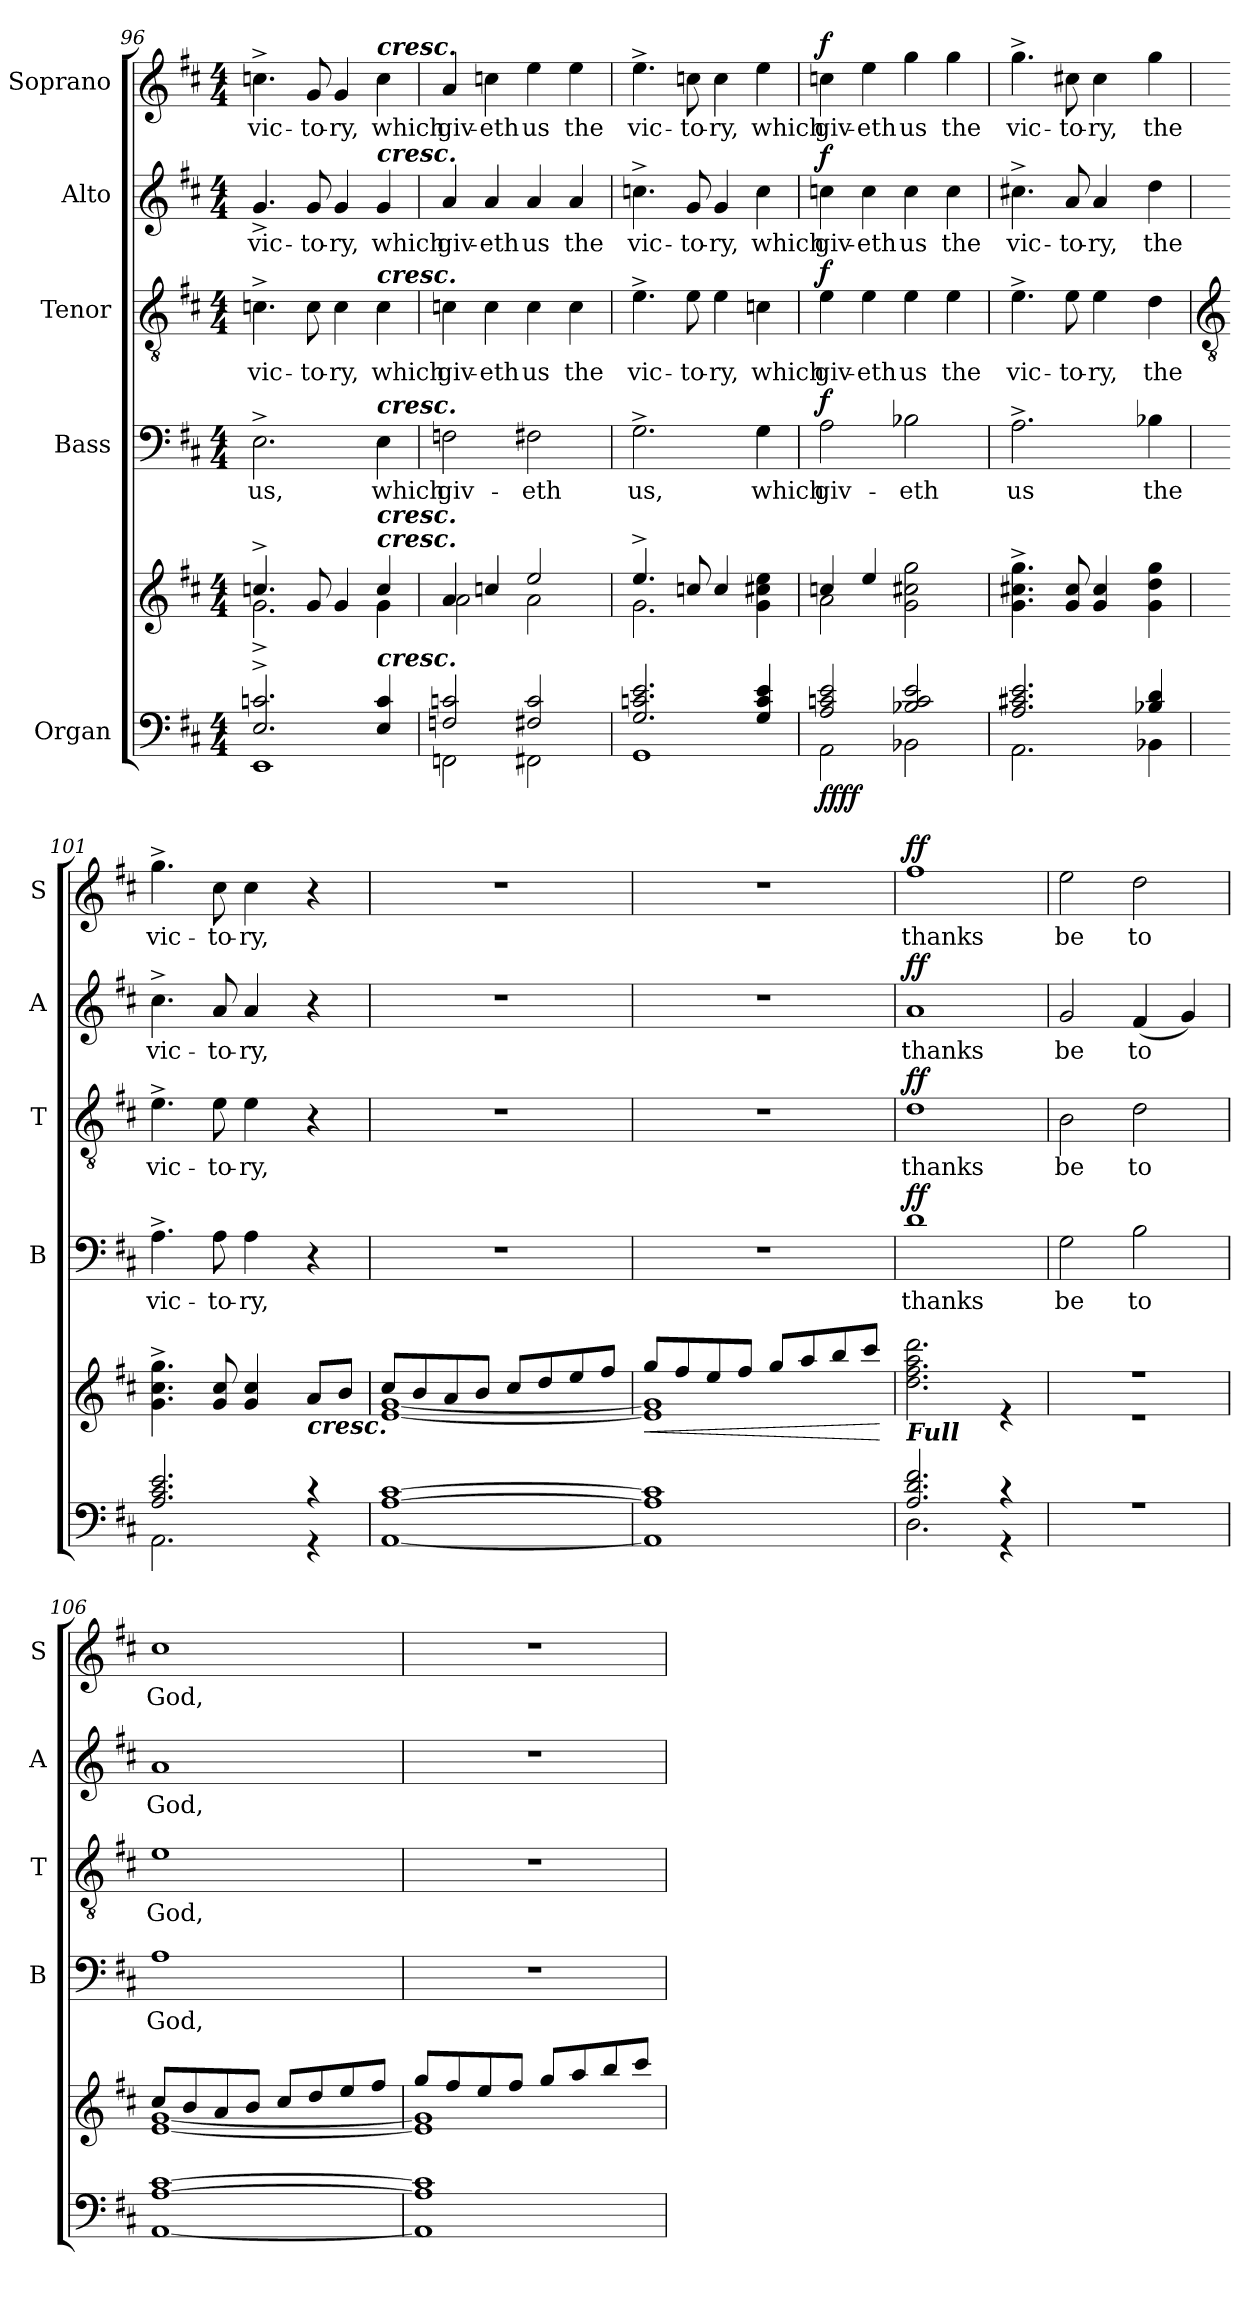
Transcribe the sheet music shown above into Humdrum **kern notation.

**kern	**kern	**dynam	**kern	**text	**dynam	**kern	**text	**dynam	**kern	**text	**dynam	**kern	**text	**dynam
*part5	*part5	*part5	*part4	*part4	*part4	*part3	*part3	*part3	*part2	*part2	*part2	*part1	*part1	*part1
*staff6	*staff5	*staff5/6	*staff4	*staff4	*staff4	*staff3	*staff3	*staff3	*staff2	*staff2	*staff2	*staff1	*staff1	*staff1
*I"Organ	*	*	*I"Bass	*	*	*I"Tenor	*	*	*I"Alto	*	*	*I"Soprano	*	*
*	*	*	*I'B	*	*	*I'T	*	*	*I'A	*	*	*I'S	*	*
*clefF4	*clefG2	*	*clefF4	*	*	*clefGv2	*	*	*clefG2	*	*	*clefG2	*	*
*k[f#c#]	*k[f#c#]	*	*k[f#c#]	*	*	*k[f#c#]	*	*	*k[f#c#]	*	*	*k[f#c#]	*	*
*D:	*D:	*	*D:	*	*	*D:	*	*	*D:	*	*	*D:	*	*
*M4/4	*M4/4	*	*M4/4	*	*	*M4/4	*	*	*M4/4	*	*	*M4/4	*	*
=96	=96	=96	=96	=96	=96	=96	=96	=96	=96	=96	=96	=96	=96	=96
*^	*^	*	*	*	*	*	*	*	*	*	*	*	*	*
!	!	!	!	!	!	!LO:LY:b	!	!	!LO:LY:b	!	!	!LO:LY:b	!	!	!LO:LY:b	!
2.E/^ 2.cn/^	1EE\	4.ccn^/	2.g^\	.	2.E^	us,	.	4.cn^	vic-	.	4.g^	vic-	.	4.ccn^	vic-	.
!	!	!	!	!	!	!	!	!	!LO:LY:b	!	!	!LO:LY:b	!	!	!LO:LY:b	!
.	.	8g/	.	.	.	.	.	8c	-to-	.	8g	-to-	.	8g	-to-	.
!	!	!	!	!	!	!	!	!	!LO:LY:b	!	!	!LO:LY:b	!	!	!LO:LY:b	!
.	.	4g/	.	.	.	.	.	4c	-ry,	.	4g	-ry,	.	4g	-ry,	.
!	!	!	!	!	!	!	!	!	!	!	!	!	!	!LO:TX:a:Bi:t=cresc.	!	!
!	!	!	!	!	!	!	!	!	!	!	!LO:TX:a:Bi:t=cresc.	!	!	!	!	!
!	!	!	!	!	!	!	!	!LO:TX:a:Bi:t=cresc.	!	!	!	!	!	!	!	!
!	!	!	!	!	!LO:TX:a:Bi:t=cresc.	!	!	!	!	!	!	!	!	!	!	!
!	!	!LO:TX:a:Bi:t=cresc.	!	!	!	!	!	!	!	!	!	!	!	!	!	!
!	!	!LO:TX:a:Bi:t=cresc.	!	!	!	!	!	!	!	!	!	!	!	!	!	!
!LO:TX:a:Bi:t=cresc.	!	!	!	!	!	!	!	!	!	!	!	!	!	!	!	!
!	!	!	!	!	!	!LO:LY:b	!	!	!LO:LY:b	!	!	!LO:LY:b	!	!	!LO:LY:b	!
4E/ 4c/	.	4cc/	4g\	.	4E	which	.	4c	which	.	4g	which	.	4cc	which	.
=97	=97	=97	=97	=97	=97	=97	=97	=97	=97	=97	=97	=97	=97	=97	=97	=97
!	!	!	!	!	!	!LO:LY:b	!	!	!LO:LY:b	!	!	!LO:LY:b	!	!	!LO:LY:b	!
2Fn/ 2cn/	2FFn\	4a/	2a\	.	2Fn	giv-	.	4cn	giv-	.	4a	giv-	.	4a	giv-	.
!	!	!	!	!	!	!	!	!	!LO:LY:b	!	!	!LO:LY:b	!	!	!LO:LY:b	!
.	.	4ccn/	.	.	.	.	.	4c	-eth	.	4a	-eth	.	4ccn	-eth	.
!	!	!	!	!	!	!LO:LY:b	!	!	!LO:LY:b	!	!	!LO:LY:b	!	!	!LO:LY:b	!
2F#X/ 2c/	2FF#X\	2ee/	2a\	.	2F#X	-eth	.	4c	us	.	4a	us	.	4ee	us	.
!	!	!	!	!	!	!	!	!	!LO:LY:b	!	!	!LO:LY:b	!	!	!LO:LY:b	!
.	.	.	.	.	.	.	.	4c	the	.	4a	the	.	4ee	the	.
=98	=98	=98	=98	=98	=98	=98	=98	=98	=98	=98	=98	=98	=98	=98	=98	=98
!	!	!	!	!	!	!LO:LY:b	!	!	!LO:LY:b	!	!	!LO:LY:b	!	!	!LO:LY:b	!
2.G/ 2.cn/ 2.e/	1GG\	4.ee^/	2.g\	.	2.G^	us,	.	4.e^	vic-	.	4.ccn^	vic-	.	4.ee^	vic-	.
!	!	!	!	!	!	!	!	!	!LO:LY:b	!	!	!LO:LY:b	!	!	!LO:LY:b	!
.	.	8ccn/	.	.	.	.	.	8e	-to-	.	8g	-to-	.	8ccn	-to-	.
!	!	!	!	!	!	!	!	!	!LO:LY:b	!	!	!LO:LY:b	!	!	!LO:LY:b	!
.	.	4cc/	.	.	.	.	.	4e	-ry,	.	4g	-ry,	.	4cc	-ry,	.
!	!	!	!	!	!	!LO:LY:b	!	!	!LO:LY:b	!	!	!LO:LY:b	!	!	!LO:LY:b	!
4G/ 4c/ 4e/	.	4ryy	4g\ 4cc#\ 4ee\	.	4G	which	.	4cn	which	.	4cc	which	.	4ee	which	.
=99	=99	=99	=99	=99	=99	=99	=99	=99	=99	=99	=99	=99	=99	=99	=99	=99
!	!	!	!	!LO:DY:b=2	!	!LO:LY:b	!	!	!LO:LY:b	!	!	!LO:LY:b	!	!	!LO:LY:b	!
!	!	!	!	!LO:DY:n=1:b=2	!	!	!	!	!	!	!	!	!	!	!	!
!	!	!	!	!LO:DY:n=2:b	!	!	!	!	!	!	!	!	!	!	!	!
!	!	!	!	!LO:DY:n=3:b	!	!	!LO:DY:b	!	!	!LO:DY:b	!	!	!LO:DY:b	!	!	!LO:DY:b
2A/ 2cn/ 2e/	2AA\	4ccn/	2a\	f f f f	2A	giv-	f	4e	giv-	f	4ccn	giv-	f	4ccn	giv-	f
!	!	!	!	!	!	!	!	!	!LO:LY:b	!	!	!LO:LY:b	!	!	!LO:LY:b	!
.	.	4ee/	.	.	.	.	.	4e	-eth	.	4cc	-eth	.	4ee	-eth	.
!	!	!	!	!	!	!LO:LY:b	!	!	!LO:LY:b	!	!	!LO:LY:b	!	!	!LO:LY:b	!
2B-X/ 2c/ 2e/	2BB-X\	2ryy	2g\ 2cc#\ 2gg\	.	2B-X	-eth	.	4e	us	.	4cc	us	.	4gg	us	.
!	!	!	!	!	!	!	!	!	!LO:LY:b	!	!	!LO:LY:b	!	!	!LO:LY:b	!
.	.	.	.	.	.	.	.	4e	the	.	4cc	the	.	4gg	the	.
=100	=100	=100	=100	=100	=100	=100	=100	=100	=100	=100	=100	=100	=100	=100	=100	=100
!	!	!	!	!	!	!LO:LY:b	!	!	!LO:LY:b	!	!	!LO:LY:b	!	!	!LO:LY:b	!
2.A/ 2.c#X/ 2.e/	2.AA\	4.g\^ 4.cc#X\^ 4.gg\^	2ryy	.	2.A^	us	.	4.e^	vic-	.	4.cc#X^	vic-	.	4.gg^	vic-	.
!	!	!	!	!	!	!	!	!	!LO:LY:b	!	!	!LO:LY:b	!	!	!LO:LY:b	!
.	.	8g/ 8cc#/	.	.	.	.	.	8e	-to-	.	8a	-to-	.	8cc#X	-to-	.
!	!	!	!	!	!	!	!	!	!LO:LY:b	!	!	!LO:LY:b	!	!	!LO:LY:b	!
.	.	4g/ 4cc#/	8ryy	.	.	.	.	4e	-ry,	.	4a	-ry,	.	4cc#	-ry,	.
.	.	.	4.ryy	.	.	.	.	.	.	.	.	.	.	.	.	.
!	!	!	!	!	!	!LO:LY:b	!	!	!LO:LY:b	!	!	!LO:LY:b	!	!	!LO:LY:b	!
4B-X/ 4d/	4BB-X\	4g\ 4dd\ 4gg\	.	.	4B-X	the	.	4d	the	.	4dd	the	.	4gg	the	.
!!LO:LB:g=z
=101	=101	=101	=101	=101	=101	=101	=101	=101	=101	=101	=101	=101	=101	=101	=101	=101
*	*	*	*	*	*	*	*	*clefGv2	*	*	*	*	*	*	*	*
!	!	!	!	!	!	!LO:LY:b	!	!	!LO:LY:b	!	!	!LO:LY:b	!	!	!LO:LY:b	!
2.A/ 2.c#/ 2.e/	2.AA\	4.g\^ 4.cc#\^ 4.gg\^	2ryy	.	4.A^	vic-	.	4.e^	vic-	.	4.cc#^	vic-	.	4.gg^	vic-	.
!	!	!	!	!	!	!LO:LY:b	!	!	!LO:LY:b	!	!	!LO:LY:b	!	!	!LO:LY:b	!
.	.	8g/ 8cc#/	.	.	8A	-to-	.	8e	-to-	.	8a	-to-	.	8cc#	-to-	.
!	!	!	!	!	!	!LO:LY:b	!	!	!LO:LY:b	!	!	!LO:LY:b	!	!	!LO:LY:b	!
.	.	4g/ 4cc#/	8ryy	.	4A	-ry,	.	4e	-ry,	.	4a	-ry,	.	4cc#	-ry,	.
.	.	.	4.ryy	.	.	.	.	.	.	.	.	.	.	.	.	.
!	!	!LO:TX:b:Bi:t=cresc.	!	!	!	!	!	!	!	!	!	!	!	!	!	!
4r	4r	8a/L	.	.	4r	.	.	4r	.	.	4r	.	.	4r	.	.
.	.	8b/J	.	.	.	.	.	.	.	.	.	.	.	.	.	.
=102	=102	=102	=102	=102	=102	=102	=102	=102	=102	=102	=102	=102	=102	=102	=102	=102
[1A/ [1c#/	[1AA\	8cc#/L	[1e\ [1g\	.	1r	.	.	1r	.	.	1r	.	.	1r	.	.
.	.	8b/	.	.	.	.	.	.	.	.	.	.	.	.	.	.
.	.	8a/	.	.	.	.	.	.	.	.	.	.	.	.	.	.
.	.	8b/J	.	.	.	.	.	.	.	.	.	.	.	.	.	.
.	.	8cc#/L	.	.	.	.	.	.	.	.	.	.	.	.	.	.
.	.	8dd/	.	.	.	.	.	.	.	.	.	.	.	.	.	.
.	.	8ee/	.	.	.	.	.	.	.	.	.	.	.	.	.	.
.	.	8ff#/J	.	.	.	.	.	.	.	.	.	.	.	.	.	.
=103	=103	=103	=103	=103	=103	=103	=103	=103	=103	=103	=103	=103	=103	=103	=103	=103
!	!	!	!	!LO:HP:b	!	!	!	!	!	!	!	!	!	!	!	!
1A/] 1c#/]	1AA\]	8gg/L	1e\] 1g\]	<	1r	.	.	1r	.	.	1r	.	.	1r	.	.
.	.	8ff#/	.	.	.	.	.	.	.	.	.	.	.	.	.	.
.	.	8ee/	.	.	.	.	.	.	.	.	.	.	.	.	.	.
.	.	8ff#/J	.	.	.	.	.	.	.	.	.	.	.	.	.	.
.	.	8gg/L	.	.	.	.	.	.	.	.	.	.	.	.	.	.
.	.	8aa/	.	.	.	.	.	.	.	.	.	.	.	.	.	.
.	.	8bb/	.	.	.	.	.	.	.	.	.	.	.	.	.	.
.	.	8ccc#/J	.	.	.	.	.	.	.	.	.	.	.	.	.	.
*v	*v	*	*	*	*	*	*	*	*	*	*	*	*	*	*	*
*	*v	*v	*	*	*	*	*	*	*	*	*	*	*	*	*
.	.	[	.	.	.	.	.	.	.	.	.	.	.	.
=104	=104	=104	=104	=104	=104	=104	=104	=104	=104	=104	=104	=104	=104	=104
*^	*^	*	*	*	*	*	*	*	*	*	*	*	*	*
!LO:TX:a:Bi:t=Full	!	!	!	!	!	!	!	!	!	!	!	!	!	!	!	!
!	!	!	!	!	!	!LO:LY:b	!LO:DY:b	!	!LO:LY:b	!LO:DY:b	!	!LO:LY:b	!LO:DY:b	!	!LO:LY:b	!LO:DY:b
2.A/ 2.d/ 2.f#/	2.D\	1ryy	2.dd\ 2.ff#\ 2.aa\ 2.ddd\	.	1d	thanks	ff	1d	thanks	ff	1a	thanks	ff	1ff#	thanks	ff
4r	4r	.	4r	.	.	.	.	.	.	.	.	.	.	.	.	.
=105	=105	=105	=105	=105	=105	=105	=105	=105	=105	=105	=105	=105	=105	=105	=105	=105
!	!	!	!	!	!	!LO:LY:b	!	!	!LO:LY:b	!	!	!LO:LY:b	!	!	!LO:LY:b	!
1r	1ryy	1r	1r	.	2G	be	.	2B	be	.	2g	be	.	2ee	be	.
!	!	!	!	!	!	!LO:LY:b	!	!	!LO:LY:b	!	!	!LO:LY:b	!	!	!LO:LY:b	!
.	.	.	.	.	2B	to	.	2d	to	.	(<4f#	to	.	2dd	to	.
.	.	.	.	.	.	.	.	.	.	.	4g)	.	.	.	.	.
=106	=106	=106	=106	=106	=106	=106	=106	=106	=106	=106	=106	=106	=106	=106	=106	=106
!	!	!	!	!	!	!LO:LY:b	!	!	!LO:LY:b	!	!	!LO:LY:b	!	!	!LO:LY:b	!
[1A/ [1c#/	[1AA\	8cc#/L	[1e\ [1g\	.	1A	God,	.	1e	God,	.	1a	God,	.	1cc#	God,	.
.	.	8b/	.	.	.	.	.	.	.	.	.	.	.	.	.	.
.	.	8a/	.	.	.	.	.	.	.	.	.	.	.	.	.	.
.	.	8b/J	.	.	.	.	.	.	.	.	.	.	.	.	.	.
.	.	8cc#/L	.	.	.	.	.	.	.	.	.	.	.	.	.	.
.	.	8dd/	.	.	.	.	.	.	.	.	.	.	.	.	.	.
.	.	8ee/	.	.	.	.	.	.	.	.	.	.	.	.	.	.
.	.	8ff#/J	.	.	.	.	.	.	.	.	.	.	.	.	.	.
=107	=107	=107	=107	=107	=107	=107	=107	=107	=107	=107	=107	=107	=107	=107	=107	=107
1A/] 1c#/]	1AA\]	8gg/L	1e\] 1g\]	.	1r	.	.	1r	.	.	1r	.	.	1r	.	.
.	.	8ff#/	.	.	.	.	.	.	.	.	.	.	.	.	.	.
.	.	8ee/	.	.	.	.	.	.	.	.	.	.	.	.	.	.
.	.	8ff#/J	.	.	.	.	.	.	.	.	.	.	.	.	.	.
.	.	8gg/L	.	.	.	.	.	.	.	.	.	.	.	.	.	.
.	.	8aa/	.	.	.	.	.	.	.	.	.	.	.	.	.	.
.	.	8bb/	.	.	.	.	.	.	.	.	.	.	.	.	.	.
.	.	8ccc#/J	.	.	.	.	.	.	.	.	.	.	.	.	.	.
*v	*v	*	*	*	*	*	*	*	*	*	*	*	*	*	*	*
*	*v	*v	*	*	*	*	*	*	*	*	*	*	*	*	*
=	=	=	=	=	=	=	=	=	=	=	=	=	=	=
*-	*-	*-	*-	*-	*-	*-	*-	*-	*-	*-	*-	*-	*-	*-
